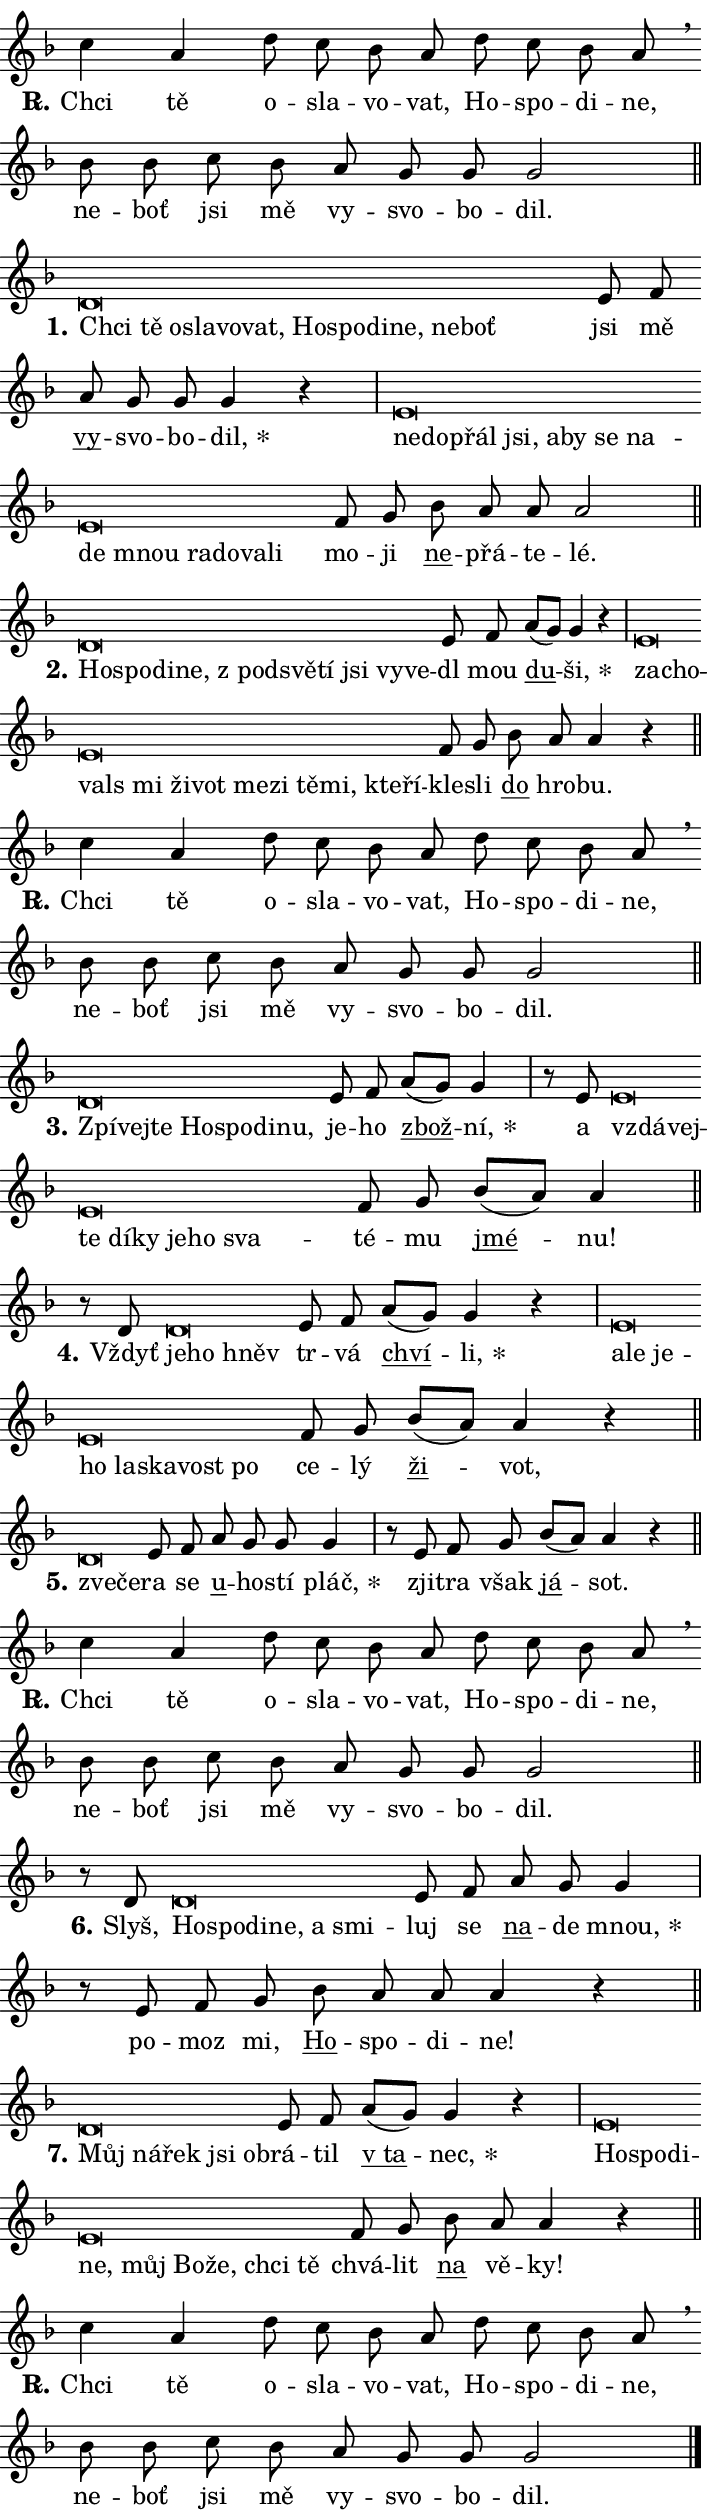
\version "2.24.0"
\header { tagline = "" }
\paper {
  indent = 0\cm
  top-margin = 0\cm
  right-margin = 0.13\cm % to fit lyric hyphens
  bottom-margin = 0\cm
  left-margin = 0\cm
  paper-width = 12\cm
  page-breaking = #ly:one-page-breaking
  system-system-spacing.basic-distance = #11
  score-system-spacing.basic-distance = #11
  ragged-last = ##f
}


%% Author: Thomas Morley
%% https://lists.gnu.org/archive/html/lilypond-user/2020-05/msg00002.html
#(define (line-position grob)
"Returns position of @var[grob} in current system:
   @code{'start}, if at first time-step
   @code{'end}, if at last time-step
   @code{'middle} otherwise
"
  (let* ((col (ly:item-get-column grob))
         (ln (ly:grob-object col 'left-neighbor))
         (rn (ly:grob-object col 'right-neighbor))
         (col-to-check-left (if (ly:grob? ln) ln col))
         (col-to-check-right (if (ly:grob? rn) rn col))
         (break-dir-left
           (and
             (ly:grob-property col-to-check-left 'non-musical #f)
             (ly:item-break-dir col-to-check-left)))
         (break-dir-right
           (and
             (ly:grob-property col-to-check-right 'non-musical #f)
             (ly:item-break-dir col-to-check-right))))
        (cond ((eqv? 1 break-dir-left) 'start)
              ((eqv? -1 break-dir-right) 'end)
              (else 'middle))))

#(define (tranparent-at-line-position vctor)
  (lambda (grob)
  "Relying on @code{line-position} select the relevant enry from @var{vctor}.
Used to determine transparency,"
    (case (line-position grob)
      ((end) (not (vector-ref vctor 0)))
      ((middle) (not (vector-ref vctor 1)))
      ((start) (not (vector-ref vctor 2))))))

noteHeadBreakVisibility =
#(define-music-function (break-visibility)(vector?)
"Makes @code{NoteHead}s transparent relying on @var{break-visibility}"
#{
  \override NoteHead.transparent =
    #(tranparent-at-line-position break-visibility)
#})

#(define delete-ledgers-for-transparent-note-heads
  (lambda (grob)
    "Reads whether a @code{NoteHead} is transparent.
If so this @code{NoteHead} is removed from @code{'note-heads} from
@var{grob}, which is supposed to be @code{LedgerLineSpanner}.
As a result ledgers are not printed for this @code{NoteHead}"
    (let* ((nhds-array (ly:grob-object grob 'note-heads))
           (nhds-list
             (if (ly:grob-array? nhds-array)
                 (ly:grob-array->list nhds-array)
                 '()))
           ;; Relies on the transparent-property being done before
           ;; Staff.LedgerLineSpanner.after-line-breaking is executed.
           ;; This is fragile ...
           (to-keep
             (remove
               (lambda (nhd)
                 (ly:grob-property nhd 'transparent #f))
               nhds-list)))
      ;; TODO find a better method to iterate over grob-arrays, similiar
      ;; to filter/remove etc for lists
      ;; For now rebuilt from scratch
      (set! (ly:grob-object grob 'note-heads)  '())
      (for-each
        (lambda (nhd)
          (ly:pointer-group-interface::add-grob grob 'note-heads nhd))
        to-keep))))

squashNotes = {
  \override NoteHead.X-extent = #'(-0.2 . 0.2)
  \override NoteHead.Y-extent = #'(-0.75 . 0)
  \override NoteHead.stencil =
    #(lambda (grob)
       (let ((pos (ly:grob-property grob 'staff-position)))
         (begin
           (if (< pos -7) (display "ERROR: Lower brevis then expected\n") (display ""))
           (if (<= pos -6) ly:text-interface::print ly:note-head::print))))
}
unSquashNotes = {
  \revert NoteHead.X-extent
  \revert NoteHead.Y-extent
  \revert NoteHead.stencil
}

hideNotes = \noteHeadBreakVisibility #begin-of-line-visible
unHideNotes = \noteHeadBreakVisibility #all-visible

% work-around for resetting accidentals
% https://lilypond.org/doc/v2.23/Documentation/notation/displaying-rhythms#unmetered-music
cadenzaMeasure = {
  \cadenzaOff
  \partial 1024 s1024
  \cadenzaOn
}

#(define-markup-command (accent layout props text) (markup?)
  "Underline accented syllable"
  (interpret-markup layout props
    #{\markup \override #'(offset . 4.3) \underline { #text }#}))

responsum = \markup \concat {
  "R" \hspace #-1.05 \path #0.1 #'((moveto 0 0.07) (lineto 0.9 0.8)) \hspace #0.05 "."
}

spaceSize = #0.6828661417322834 % exact space size for TeX Gyre Schola

\layout {
  \context {
    \Staff
    \remove "Time_signature_engraver"
    \override LedgerLineSpanner.after-line-breaking = #delete-ledgers-for-transparent-note-heads
  }
  \context {
    \Lyrics {
      \override LyricSpace.minimum-distance = \spaceSize
      \override LyricText.font-name = #"TeX Gyre Schola"
      \override LyricText.font-size = 1
      \override StanzaNumber.font-name = #"TeX Gyre Schola Bold"
      \override StanzaNumber.font-size = 1
    }
  }
  \context {
    \Score 
    \override NoteHead.text =
      #(lambda (grob) 
        (let ((pos (ly:grob-property grob 'staff-position)))
          #{\markup {
            \combine
              \halign #-0.55 \raise #(if (= pos -6) 0 0.5) \override #'(thickness . 2) \draw-line #'(3.2 . 0)
              \musicglyph "noteheads.sM1"
          }#}))
  }
}

% magnetic-lyrics.ily
%
%   written by
%     Jean Abou Samra <jean@abou-samra.fr>
%     Werner Lemberg <wl@gnu.org>
%
%   adapted by
%     Jiri Hon <jiri.hon@gmail.com>
%
% Version 2022-Apr-15

% https://www.mail-archive.com/lilypond-user@gnu.org/msg149350.html

#(define (Left_hyphen_pointer_engraver context)
   "Collect syllable-hyphen-syllable occurrences in lyrics and store
them in properties.  This engraver only looks to the left.  For
example, if the lyrics input is @code{foo -- bar}, it does the
following.

@itemize @bullet
@item
Set the @code{text} property of the @code{LyricHyphen} grob between
@q{foo} and @q{bar} to @code{foo}.

@item
Set the @code{left-hyphen} property of the @code{LyricText} grob with
text @q{foo} to the @code{LyricHyphen} grob between @q{foo} and
@q{bar}.
@end itemize

Use this auxiliary engraver in combination with the
@code{lyric-@/text::@/apply-@/magnetic-@/offset!} hook."
   (let ((hyphen #f)
         (text #f))
     (make-engraver
      (acknowledgers
       ((lyric-syllable-interface engraver grob source-engraver)
        (set! text grob)))
      (end-acknowledgers
       ((lyric-hyphen-interface engraver grob source-engraver)
        ;(when (not (grob::has-interface grob 'lyric-space-interface))
          (set! hyphen grob)));)
      ((stop-translation-timestep engraver)
       (when (and text hyphen)
         (ly:grob-set-object! text 'left-hyphen hyphen))
       (set! text #f)
       (set! hyphen #f)))))

#(define (lyric-text::apply-magnetic-offset! grob)
   "If the space between two syllables is less than the value in
property @code{LyricText@/.details@/.squash-threshold}, move the right
syllable to the left so that it gets concatenated with the left
syllable.

Use this function as a hook for
@code{LyricText@/.after-@/line-@/breaking} if the
@code{Left_@/hyphen_@/pointer_@/engraver} is active."
   (let ((hyphen (ly:grob-object grob 'left-hyphen #f)))
     (when hyphen
       (let ((left-text (ly:spanner-bound hyphen LEFT)))
         (when (grob::has-interface left-text 'lyric-syllable-interface)
           (let* ((common (ly:grob-common-refpoint grob left-text X))
                  (this-x-ext (ly:grob-extent grob common X))
                  (left-x-ext
                   (begin
                     ;; Trigger magnetism for left-text.
                     (ly:grob-property left-text 'after-line-breaking)
                     (ly:grob-extent left-text common X)))
                  ;; `delta` is the gap width between two syllables.
                  (delta (- (interval-start this-x-ext)
                            (interval-end left-x-ext)))
                  (details (ly:grob-property grob 'details))
                  (threshold (assoc-get 'squash-threshold details 0.2)))
             (when (< delta threshold)
               (let* (;; We have to manipulate the input text so that
                      ;; ligatures crossing syllable boundaries are not
                      ;; disabled.  For languages based on the Latin
                      ;; script this is essentially a beautification.
                      ;; However, for non-Western scripts it can be a
                      ;; necessity.
                      (lt (ly:grob-property left-text 'text))
                      (rt (ly:grob-property grob 'text))
                      (is-space (grob::has-interface hyphen 'lyric-space-interface))
                      (space (if is-space " " ""))
                      (extra-delta (if is-space spaceSize 0))
                      ;; Append new syllable.
                      (ltrt-space (if (and (string? lt) (string? rt))
                                (string-append lt space rt)
                                (make-concat-markup (list lt space rt))))
                      ;; Right-align `ltrt` to the right side.
                      (ltrt-space-markup (grob-interpret-markup
                               grob
                               (make-translate-markup
                                (cons (interval-length this-x-ext) 0)
                                (make-right-align-markup ltrt-space)))))
                 (begin
                   ;; Don't print `left-text`.
                   (ly:grob-set-property! left-text 'stencil #f)
                   ;; Set text and stencil (which holds all collected
                   ;; syllables so far) and shift it to the left.
                   (ly:grob-set-property! grob 'text ltrt-space)
                   (ly:grob-set-property! grob 'stencil ltrt-space-markup)
                   (ly:grob-translate-axis! grob (- (- delta extra-delta)) X))))))))))


#(define (lyric-hyphen::displace-bounds-first grob)
   ;; Make very sure this callback isn't triggered too early.
   (let ((left (ly:spanner-bound grob LEFT))
         (right (ly:spanner-bound grob RIGHT)))
     (ly:grob-property left 'after-line-breaking)
     (ly:grob-property right 'after-line-breaking)
     (ly:lyric-hyphen::print grob)))

squashThreshold = #0.4

\layout {
  \context {
    \Lyrics
    \consists #Left_hyphen_pointer_engraver
    \override LyricText.after-line-breaking =
      #lyric-text::apply-magnetic-offset!
    \override LyricHyphen.stencil = #lyric-hyphen::displace-bounds-first
    \override LyricText.details.squash-threshold = \squashThreshold
    \override LyricHyphen.minimum-distance = 0
    \override LyricHyphen.minimum-length = \squashThreshold
  }
}

squashText = \override LyricText.details.squash-threshold = 9999
unSquashText = \override LyricText.details.squash-threshold = \squashThreshold

leftText = \override LyricText.self-alignment-X = #LEFT
unLeftText = \revert LyricText.self-alignment-X

starOffset = #(lambda (grob) 
                (let ((x_offset (ly:self-alignment-interface::aligned-on-x-parent grob)))
                  (if (= x_offset 0) 0 (+ x_offset 1.2))))

star = #(define-music-function (syllable)(string?)
"Append star separator at the end of a syllable"
#{
  \once \override LyricText.X-offset = #starOffset
  \lyricmode { \markup {
    #syllable
    \override #'((font-name . "TeX Gyre Schola Bold")) \hspace #0.2 \lower #0.65 \larger "*"
  } }
#})

starAccent = #(define-music-function (syllable)(string?)
"Append star separator at the end of a syllable and make accent"
#{
  \once \override LyricText.X-offset = #starOffset
  \lyricmode { \markup {
    \accent #syllable
    \override #'((font-name . "TeX Gyre Schola Bold")) \hspace #0.2 \lower #0.65 \larger "*"
  } }
#})

breath = #(define-music-function (syllable)(string?)
"Append breathing indicator at the end of a syllable"
#{
  \lyricmode { \markup { #syllable "+" } }
#})

optionalBreath = #(define-music-function (syllable)(string?)
"Append optional breathing indicator at the end of a syllable"
#{
  \lyricmode { \markup { #syllable "(+)" } }
#})


\score {
    <<
        \new Voice = "melody" { \cadenzaOn \key f \major \relative { c''4 a d8 c bes a \bar "" d c bes a \breathe \bar "" bes bes c bes \bar "" a g g g2 \cadenzaMeasure \bar "||" \break } }
        \new Lyrics \lyricsto "melody" { \lyricmode { \set stanza = \responsum
Chci tě o -- sla -- vo -- vat, Ho -- spo -- di -- ne, ne -- boť jsi mě vy -- svo -- bo -- dil. } }
    >>
    \layout {}
}

\score {
    <<
        \new Voice = "melody" { \cadenzaOn \key f \major \relative { \squashNotes d'\breve*1/16 \hideNotes \breve*1/16 \bar "" \breve*1/16 \bar "" \breve*1/16 \bar "" \breve*1/16 \bar "" \breve*1/16 \bar "" \breve*1/16 \bar "" \breve*1/16 \bar "" \breve*1/16 \bar "" \breve*1/16 \bar "" \breve*1/16 \breve*1/16 \bar "" \unHideNotes \unSquashNotes e8 f \bar "" a g g g4 r \cadenzaMeasure \bar "|" \squashNotes e\breve*1/16 \hideNotes \breve*1/16 \bar "" \breve*1/16 \bar "" \breve*1/16 \bar "" \breve*1/16 \bar "" \breve*1/16 \bar "" \breve*1/16 \bar "" \breve*1/16 \bar "" \breve*1/16 \bar "" \breve*1/16 \bar "" \breve*1/16 \bar "" \breve*1/16 \bar "" \breve*1/16 \breve*1/16 \bar "" \unHideNotes \unSquashNotes f8 g \bar "" bes a a a2 \cadenzaMeasure \bar "||" \break } }
        \new Lyrics \lyricsto "melody" { \lyricmode { \set stanza = "1."
\leftText Chci \squashText tě o -- sla -- vo -- vat, Ho -- spo -- di -- ne, ne -- boť \unLeftText \unSquashText jsi mě \markup \accent vy -- svo -- bo -- \star dil, \leftText ne -- \squashText do -- přál jsi, a -- by se na -- de mnou ra -- do -- va -- li \unLeftText \unSquashText mo -- ji \markup \accent ne -- přá -- te -- lé. } }
    >>
    \layout {}
}

\score {
    <<
        \new Voice = "melody" { \cadenzaOn \key f \major \relative { \squashNotes d'\breve*1/16 \hideNotes \breve*1/16 \bar "" \breve*1/16 \bar "" \breve*1/16 \bar "" \breve*1/16 \bar "" \breve*1/16 \bar "" \breve*1/16 \bar "" \breve*1/16 \bar "" \breve*1/16 \breve*1/16 \bar "" \unHideNotes \unSquashNotes e8 f \bar "" a[( g)] g4 r \cadenzaMeasure \bar "|" \squashNotes e\breve*1/16 \hideNotes \breve*1/16 \bar "" \breve*1/16 \bar "" \breve*1/16 \bar "" \breve*1/16 \bar "" \breve*1/16 \bar "" \breve*1/16 \bar "" \breve*1/16 \bar "" \breve*1/16 \bar "" \breve*1/16 \bar "" \breve*1/16 \breve*1/16 \bar "" \unHideNotes \unSquashNotes f8 g \bar "" bes a a4 r \cadenzaMeasure \bar "||" \break } }
        \new Lyrics \lyricsto "melody" { \lyricmode { \set stanza = "2."
\leftText Ho -- \squashText spo -- di -- ne, "z pod" -- svě -- tí jsi vy -- ve -- \unLeftText \unSquashText dl mou \markup \accent du -- \star ši, \leftText za -- \squashText cho -- vals mi ži -- vot me -- zi tě -- mi, kte -- ří -- \unLeftText \unSquashText kle -- sli \markup \accent do hro -- bu. } }
    >>
    \layout {}
}

\score {
    <<
        \new Voice = "melody" { \cadenzaOn \key f \major \relative { c''4 a d8 c bes a \bar "" d c bes a \breathe \bar "" bes bes c bes \bar "" a g g g2 \cadenzaMeasure \bar "||" \break } }
        \new Lyrics \lyricsto "melody" { \lyricmode { \set stanza = \responsum
Chci tě o -- sla -- vo -- vat, Ho -- spo -- di -- ne, ne -- boť jsi mě vy -- svo -- bo -- dil. } }
    >>
    \layout {}
}

\score {
    <<
        \new Voice = "melody" { \cadenzaOn \key f \major \relative { \squashNotes d'\breve*1/16 \hideNotes \breve*1/16 \bar "" \breve*1/16 \bar "" \breve*1/16 \bar "" \breve*1/16 \bar "" \breve*1/16 \breve*1/16 \bar "" \unHideNotes \unSquashNotes e8 f \bar "" a[( g)] g4 \cadenzaMeasure \bar "|" r8 e \squashNotes e\breve*1/16 \hideNotes \breve*1/16 \bar "" \breve*1/16 \bar "" \breve*1/16 \bar "" \breve*1/16 \bar "" \breve*1/16 \bar "" \breve*1/16 \breve*1/16 \bar "" \unHideNotes \unSquashNotes f8 g \bar "" bes[( a)] a4 \cadenzaMeasure \bar "||" \break } }
        \new Lyrics \lyricsto "melody" { \lyricmode { \set stanza = "3."
\leftText Zpí -- \squashText vej -- te Ho -- spo -- di -- nu, \unLeftText \unSquashText je -- ho \markup \accent zbož -- \star ní, a \leftText vzdá -- \squashText vej -- te dí -- ky je -- ho sva -- \unLeftText \unSquashText té -- mu \markup \accent jmé -- nu! } }
    >>
    \layout {}
}

\score {
    <<
        \new Voice = "melody" { \cadenzaOn \key f \major \relative { r8 d' \squashNotes d\breve*1/16 \hideNotes \breve*1/16 \breve*1/16 \bar "" \unHideNotes \unSquashNotes e8 f \bar "" a[( g)] g4 r \cadenzaMeasure \bar "|" \squashNotes e\breve*1/16 \hideNotes \breve*1/16 \bar "" \breve*1/16 \bar "" \breve*1/16 \bar "" \breve*1/16 \bar "" \breve*1/16 \bar "" \breve*1/16 \breve*1/16 \bar "" \unHideNotes \unSquashNotes f8 g \bar "" bes[( a)] a4 r \cadenzaMeasure \bar "||" \break } }
        \new Lyrics \lyricsto "melody" { \lyricmode { \set stanza = "4."
Vždyť \leftText je -- \squashText ho hněv \unLeftText \unSquashText tr -- vá \markup \accent chví -- \star li, \leftText a -- \squashText le je -- ho la -- ska -- vost po \unLeftText \unSquashText ce -- lý \markup \accent ži -- vot, } }
    >>
    \layout {}
}

\score {
    <<
        \new Voice = "melody" { \cadenzaOn \key f \major \relative { \squashNotes d'\breve*1/16 \hideNotes \breve*1/16 \bar "" \unHideNotes \unSquashNotes e8 f \bar "" a g g g4 \cadenzaMeasure \bar "|" r8 e f g \bar "" bes[( a)] a4 r \cadenzaMeasure \bar "||" \break } }
        \new Lyrics \lyricsto "melody" { \lyricmode { \set stanza = "5."
\leftText zve -- \squashText če -- \unLeftText \unSquashText ra se \markup \accent u -- ho -- stí \star pláč, zji -- tra však \markup \accent já -- sot. } }
    >>
    \layout {}
}

\score {
    <<
        \new Voice = "melody" { \cadenzaOn \key f \major \relative { c''4 a d8 c bes a \bar "" d c bes a \breathe \bar "" bes bes c bes \bar "" a g g g2 \cadenzaMeasure \bar "||" \break } }
        \new Lyrics \lyricsto "melody" { \lyricmode { \set stanza = \responsum
Chci tě o -- sla -- vo -- vat, Ho -- spo -- di -- ne, ne -- boť jsi mě vy -- svo -- bo -- dil. } }
    >>
    \layout {}
}

\score {
    <<
        \new Voice = "melody" { \cadenzaOn \key f \major \relative { r8 d' \squashNotes d\breve*1/16 \hideNotes \breve*1/16 \bar "" \breve*1/16 \bar "" \breve*1/16 \bar "" \breve*1/16 \breve*1/16 \bar "" \unHideNotes \unSquashNotes e8 f \bar "" a g g4 \cadenzaMeasure \bar "|" r8 e8 f8 g \bar "" bes a a a4 r \cadenzaMeasure \bar "||" \break } }
        \new Lyrics \lyricsto "melody" { \lyricmode { \set stanza = "6."
Slyš, \leftText Ho -- \squashText spo -- di -- ne, a smi -- \unLeftText \unSquashText luj se \markup \accent na -- de \star mnou, po -- moz mi, \markup \accent Ho -- spo -- di -- ne! } }
    >>
    \layout {}
}

\score {
    <<
        \new Voice = "melody" { \cadenzaOn \key f \major \relative { \squashNotes d'\breve*1/16 \hideNotes \breve*1/16 \bar "" \breve*1/16 \bar "" \breve*1/16 \breve*1/16 \bar "" \unHideNotes \unSquashNotes e8 f \bar "" a[( g)] g4 r \cadenzaMeasure \bar "|" \squashNotes e\breve*1/16 \hideNotes \breve*1/16 \bar "" \breve*1/16 \bar "" \breve*1/16 \bar "" \breve*1/16 \bar "" \breve*1/16 \bar "" \breve*1/16 \bar "" \breve*1/16 \breve*1/16 \bar "" \unHideNotes \unSquashNotes f8 g \bar "" bes a a4 r \cadenzaMeasure \bar "||" \break } }
        \new Lyrics \lyricsto "melody" { \lyricmode { \set stanza = "7."
\leftText Můj \squashText ná -- řek jsi ob -- \unLeftText \unSquashText rá -- til \markup \accent "v ta" -- \star nec, \leftText Ho -- \squashText spo -- di -- ne, můj Bo -- že, chci tě \unLeftText \unSquashText chvá -- lit \markup \accent na vě -- ky! } }
    >>
    \layout {}
}

\score {
    <<
        \new Voice = "melody" { \cadenzaOn \key f \major \relative { c''4 a d8 c bes a \bar "" d c bes a \breathe \bar "" bes bes c bes \bar "" a g g g2 \cadenzaMeasure \bar "||" \break } \bar "|." }
        \new Lyrics \lyricsto "melody" { \lyricmode { \set stanza = \responsum
Chci tě o -- sla -- vo -- vat, Ho -- spo -- di -- ne, ne -- boť jsi mě vy -- svo -- bo -- dil. } }
    >>
    \layout {}
}
